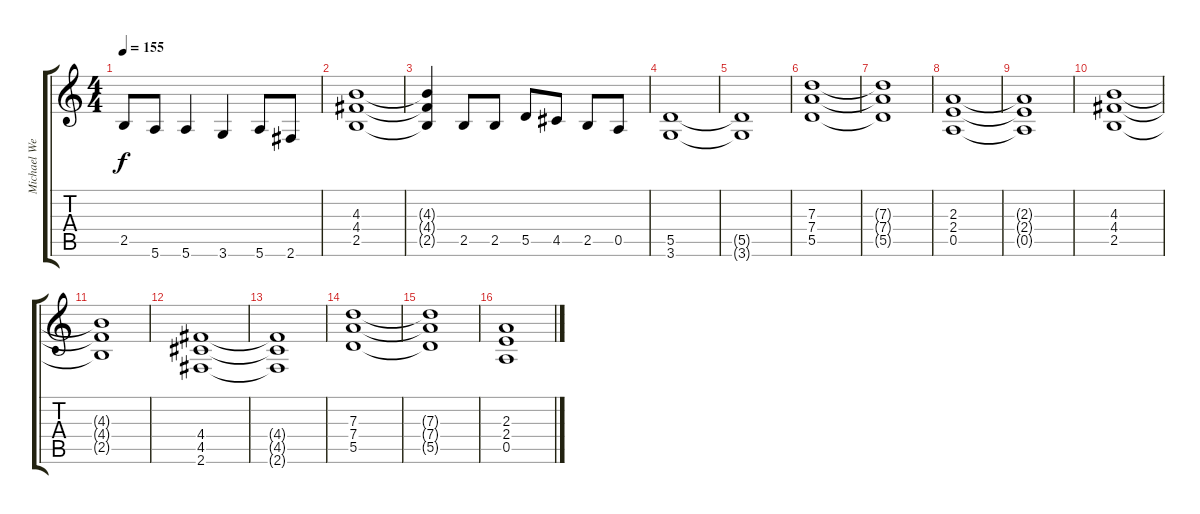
\track ("Michael Weikath" "Michael We") {instrument distortionguitar}
\staff {score tabs}
\tuning (E4 B3 G3 D3 A2 E2) {hide}
\ts (4 4)
\tempo 155
\clef g2
\ks c
2.5.8{dy f} 5.6.8 5.6.4 3.6.4 5.6.8 2.6.8 |
(4.3 4.4 2.5).1 |
(4.3{t} 4.4{t} 2.5{t}).4 2.5.8 2.5.8 5.5.8 4.5.8 2.5.8 0.5.8 |
(5.5 3.6).1 |
(5.5{t} 3.6{t}).1 |
(7.3 7.4 5.5).1 |
(7.3{t} 7.4{t} 5.5{t}).1 |
(2.3 2.4 0.5).1 |
(2.3{t} 2.4{t} 0.5{t}).1 |
(4.3 4.4 2.5).1 |
(4.3{t} 4.4{t} 2.5{t}).1 |
(4.4 4.5 2.6).1 |
(4.4{t} 4.5{t} 2.6{t}).1 |
(7.3 7.4 5.5).1 |
(7.3{t} 7.4{t} 5.5{t}).1 |
(2.3 2.4 0.5).1
